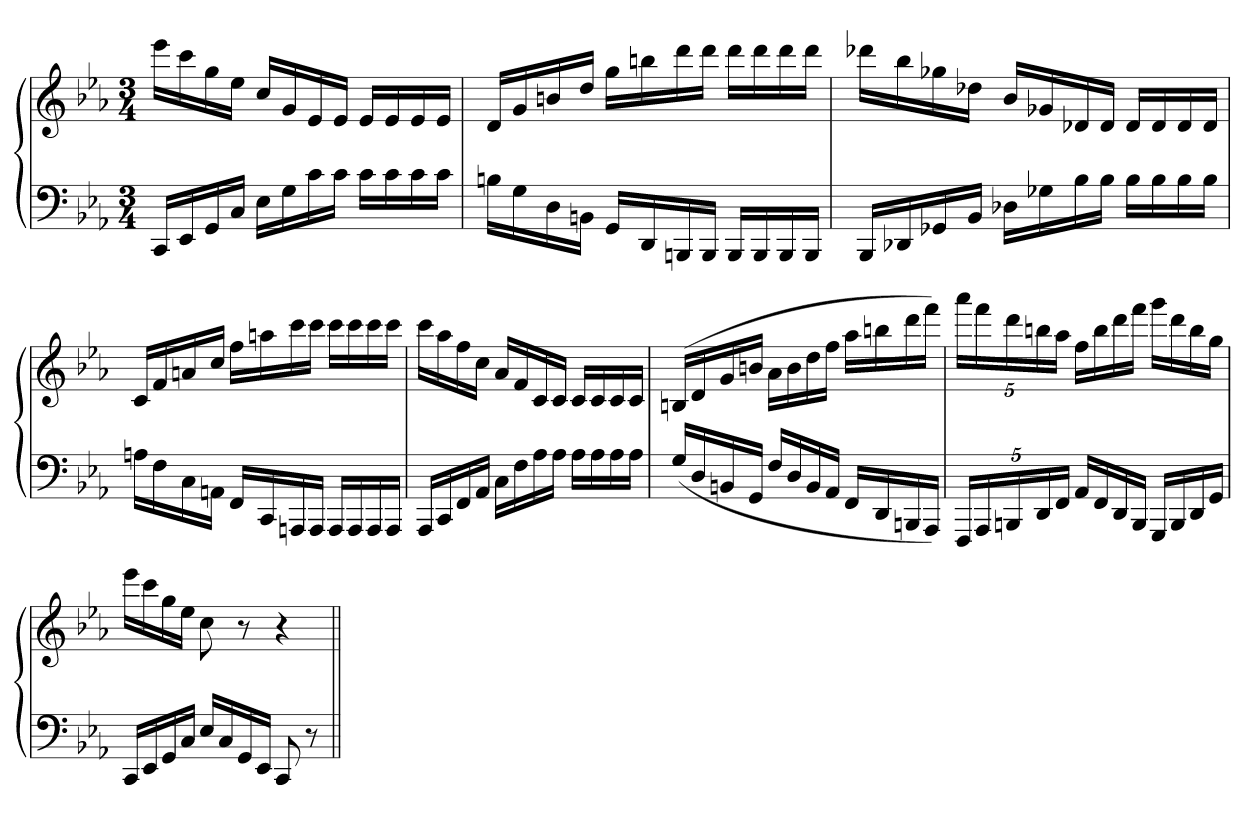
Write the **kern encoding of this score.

**kern	**kern
*part1	*part1
*staff2	*staff1
*clefF4	*clefG2
*k[b-e-a-]	*k[b-e-a-]
*c:	*c:
*M3/4	*M3/4
=	=
16CCLL	16eee-LL
16EE-	16ccc
16GG	16gg
16CJJ	16ee-JJ
16E-LL	16ccLL
16G	16g
16c	16e-
16cJJ	16e-JJ
16cLL	16e-LL
16c	16e-
16c	16e-
16cJJ	16e-JJ
=	=
16BnLL	16dLL
16G	16g
16D	16bn
16BBnJJ	16ddJJ
16GGLL	16ggLL
16DD	16bbn
16BBBn	16ddd
16BBBJJ	16dddJJ
16BBBLL	16dddLL
16BBB	16ddd
16BBB	16ddd
16BBBJJ	16dddJJ
=	=
16BBB-LL	16ddd-XLL
16DD-X	16bb-
16GG-X	16gg-X
16BB-JJ	16dd-XJJ
16D-XLL	16b-LL
16G-X	16g-X
16B-	16d-X
16B-JJ	16d-JJ
16B-LL	16d-LL
16B-	16d-
16B-	16d-
16B-JJ	16d-JJ
=	=
16AnLL	16cLL
16F	16f
16C	16an
16AAnJJ	16ccJJ
16FFLL	16ffLL
16CC	16aan
16AAAn	16ccc
16AAAJJ	16cccJJ
16AAALL	16cccLL
16AAA	16ccc
16AAA	16ccc
16AAAJJ	16cccJJ
=	=
16AAA-LL	16cccLL
16CC	16aa-
16FF	16ff
16AA-JJ	16ccJJ
16CLL	16a-LL
16F	16f
16A-	16c
16A-JJ	16cJJ
16A-LL	16cLL
16A-	16c
16A-	16c
16A-JJ	16cJJ
=	=
(16GLL	(16BnLL
16D	16d
16BBn	16g
16GGJJ	16bnJJ
16FLL	16a-LL
16D	16b
16BB	16dd
16AA-JJ	16ffJJ
16FFLL	16aa-LL
16DD	16bbn
16BBBn	16ddd
16AAA-JJ)	16fffJJ)
=	=
20FFFLL	20aaa-LL
20AAA-	20fff
20BBBn	20ddd
20DD	20bbn
20FFJJ	20aa-JJ
16AA-LL	16ffLL
16FF	16bb
16DD	16ddd
16BBBJJ	16fffJJ
16GGGLL	16gggLL
16BBB	16ddd
16DD	16bb
16GGJJ	16ggJJ
=	=
16CCLL	16eee-LL
16EE-	16ccc
16GG	16gg
16CJJ	16ee-JJ
16E-LL	8cc
16C	.
16GG	8r
16EE-JJ	.
8CC	4r
8r	.
=||	=||
*-	*-
